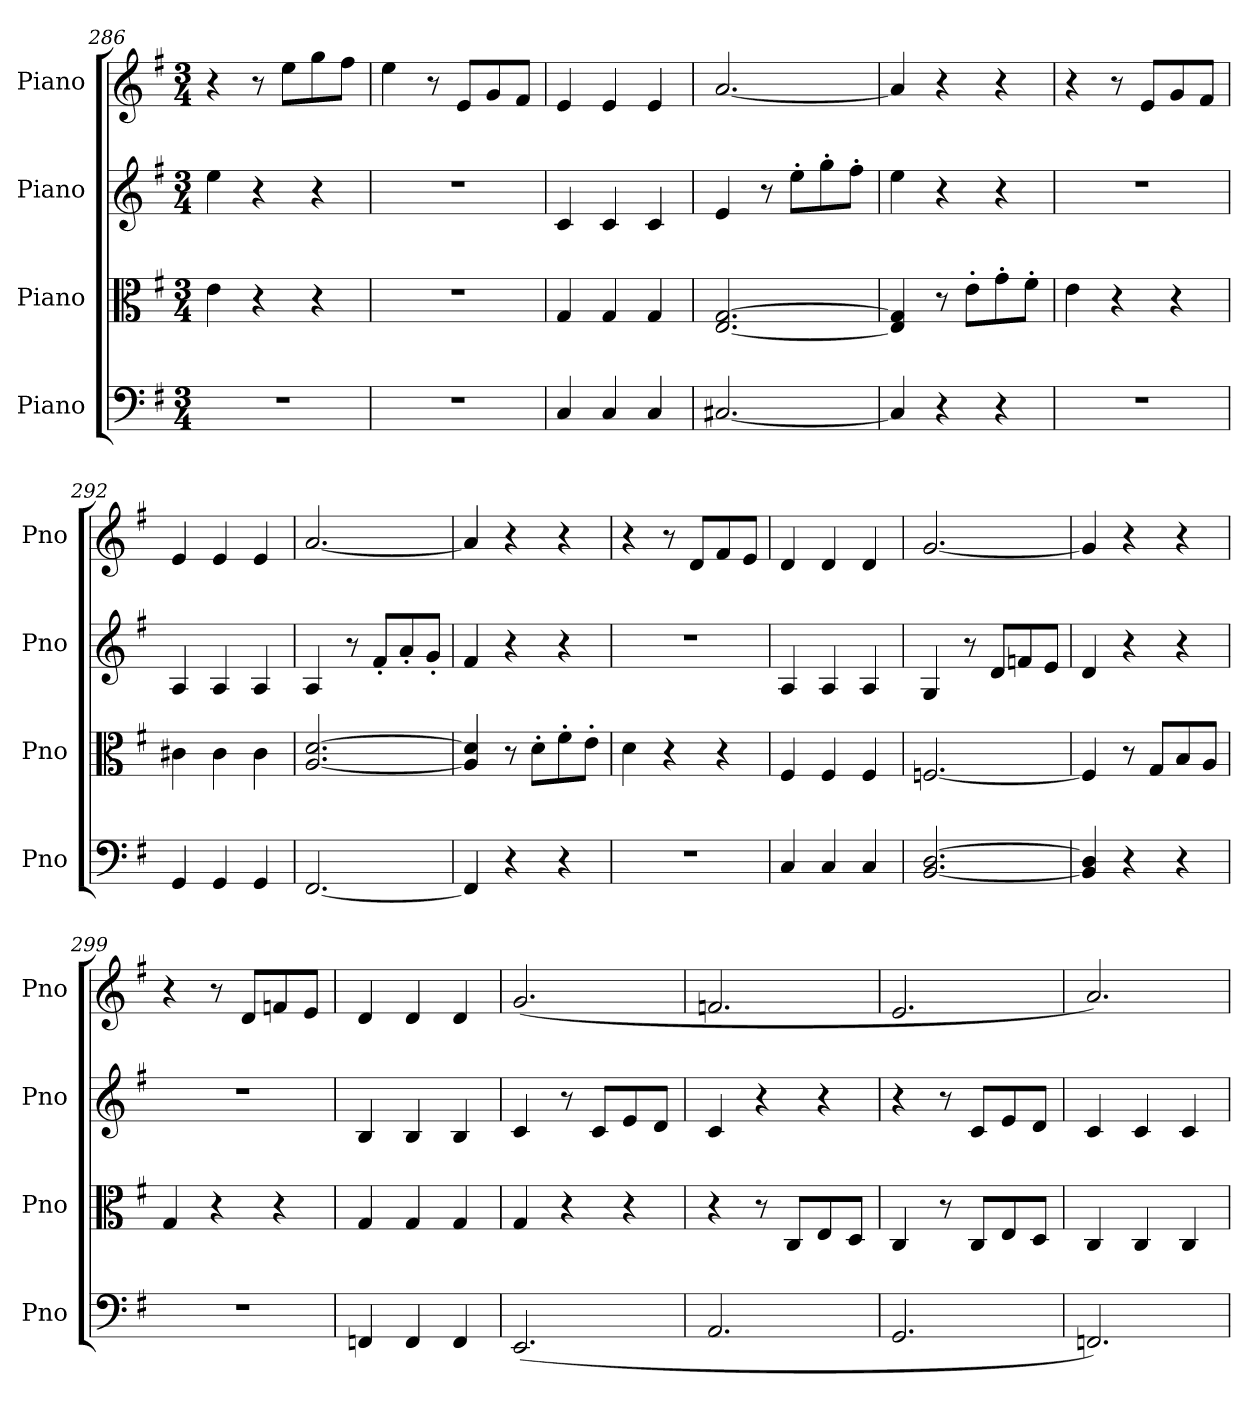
**kern	**kern	**kern	**kern
*part4	*part3	*part2	*part1
*staff4	*staff3	*staff2	*staff1
*I"Piano	*I"Piano	*I"Piano	*I"Piano
*I'Pno	*I'Pno	*I'Pno	*I'Pno
*clefF4	*clefC3	*clefG2	*clefG2
*k[f#]	*k[f#]	*k[f#]	*k[f#]
*M3/4	*M3/4	*M3/4	*M3/4
=286	=286	=286	=286
2.r	4e\	4ee\	4r
.	4r	4r	8r
.	.	.	8ee\L
.	4r	4r	8gg\
.	.	.	8ff#\J
=287	=287	=287	=287
2.r	2.r	2.r	4ee\
.	.	.	8r
.	.	.	8e/L
.	.	.	8g/
.	.	.	8f#/J
=288	=288	=288	=288
4C/	4G/	4c/	4e/
4C/	4G/	4c/	4e/
4C/	4G/	4c/	4e/
=289	=289	=289	=289
[2.C#X/	[2.E/ [2.G/	4e/	[2.a/
.	.	8r	.
.	.	8ee'\L	.
.	.	8gg'\	.
.	.	8ff#'\J	.
=290	=290	=290	=290
4C#/]	4E/] 4G/]	4ee\	4a/]
4r	8r	4r	4r
.	8e'\L	.	.
4r	8g'\	4r	4r
.	8f#'\J	.	.
=291	=291	=291	=291
2.r	4e\	2.r	4r
.	4r	.	8r
.	.	.	8e/L
.	4r	.	8g/
.	.	.	8f#/J
=292	=292	=292	=292
4GG/	4c#X\	4A/	4e/
4GG/	4c#\	4A/	4e/
4GG/	4c#\	4A/	4e/
=293	=293	=293	=293
[2.FF#/	[2.A/ [2.d/	4A/	[2.a/
.	.	8r	.
.	.	8f#'/L	.
.	.	8a'/	.
.	.	8g'/J	.
=294	=294	=294	=294
4FF#/]	4A/] 4d/]	4f#/	4a/]
4r	8r	4r	4r
.	8d'\L	.	.
4r	8f#'\	4r	4r
.	8e'\J	.	.
=295	=295	=295	=295
2.r	4d\	2.r	4r
.	4r	.	8r
.	.	.	8d/L
.	4r	.	8f#/
.	.	.	8e/J
=296	=296	=296	=296
4C/	4F#/	4A/	4d/
4C/	4F#/	4A/	4d/
4C/	4F#/	4A/	4d/
=297	=297	=297	=297
[2.BB/ [2.D/	[2.Fn/	4G/	[2.g/
.	.	8r	.
.	.	8d/L	.
.	.	8fn/	.
.	.	8e/J	.
=298	=298	=298	=298
4BB/] 4D/]	4F/]	4d/	4g/]
4r	8r	4r	4r
.	8G/L	.	.
4r	8B/	4r	4r
.	8A/J	.	.
=299	=299	=299	=299
2.r	4G/	2.r	4r
.	4r	.	8r
.	.	.	8d/L
.	4r	.	8fn/
.	.	.	8e/J
=300	=300	=300	=300
4FFn/	4G/	4B/	4d/
4FF/	4G/	4B/	4d/
4FF/	4G/	4B/	4d/
=301	=301	=301	=301
(2.EE/	4G/	4c/	(2.g/
.	4r	8r	.
.	.	8c/L	.
.	4r	8e/	.
.	.	8d/J	.
=302	=302	=302	=302
2.AA/	4r	4c/	2.fn/
.	8r	4r	.
.	8C/L	.	.
.	8E/	4r	.
.	8D/J	.	.
=303	=303	=303	=303
2.GG/	4C/	4r	2.e/
.	8r	8r	.
.	8C/L	8c/L	.
.	8E/	8e/	.
.	8D/J	8d/J	.
=304	=304	=304	=304
2.FFn/)	4C/	4c/	2.a/)
.	4C/	4c/	.
.	4C/	4c/	.
=	=	=	=
*-	*-	*-	*-
